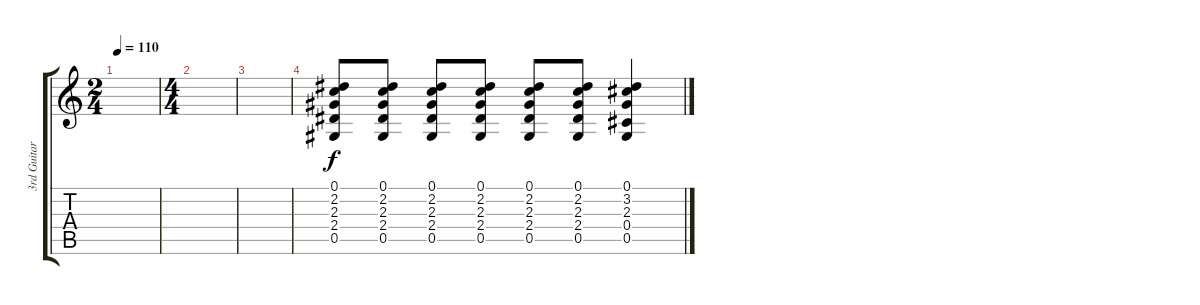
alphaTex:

\track ("3rd Guitar" "3rd Guitar") {instrument overdrivenguitar}
\staff {score tabs}
\tuning (Eb4 Bb3 Gb3 Db3 Ab2 Eb2) {hide}
\ts (2 4)
\tempo 110
\clef g2
\ks c
|
\ts (4 4)
|
|
(0.1 2.2 2.3 2.4 0.5).8 (0.1 2.2 2.3 2.4 0.5).8 (0.1 2.2 2.3 2.4 0.5).8 (0.1 2.2 2.3 2.4 0.5).8 (0.1 2.2 2.3 2.4 0.5).8 (0.1 2.2 2.3 2.4 0.5).8 (0.1 3.2 2.3 0.4 0.5).4
